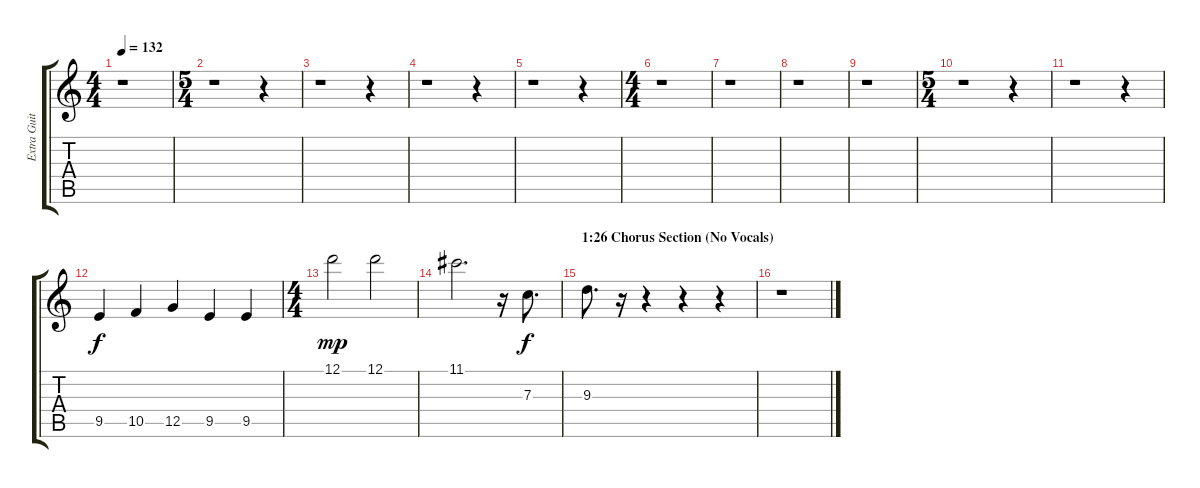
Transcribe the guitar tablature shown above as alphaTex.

\track ("Extra Guitar" "Extra Guit") {instrument distortionguitar}
\staff {score tabs}
\tuning (D4 A3 F3 C3 G2 D2) {hide}
\ts (4 4)
\tempo 132
\clef g2
\ks c
r.1{dy f} |
\ts (5 4)
r.1 r.4 |
r.1 r.4 |
r.1 r.4 |
r.1 r.4 |
\ts (4 4)
r.1 |
r.1 |
r.1 |
r.1 |
\ts (5 4)
r.1 r.4 |
r.1 r.4 |
9.5.4 10.5.4 12.5.4 9.5.4 9.5.4 |
\ts (4 4)
12.1.2{dy mp} 12.1.2 |
11.1.2{d} r.16 7.3.8{d dy f} |
\section ("" "1:26 Chorus Section (No Vocals)")
9.3.8{d} r.16 r.4 r.4 r.4 |
r.1
